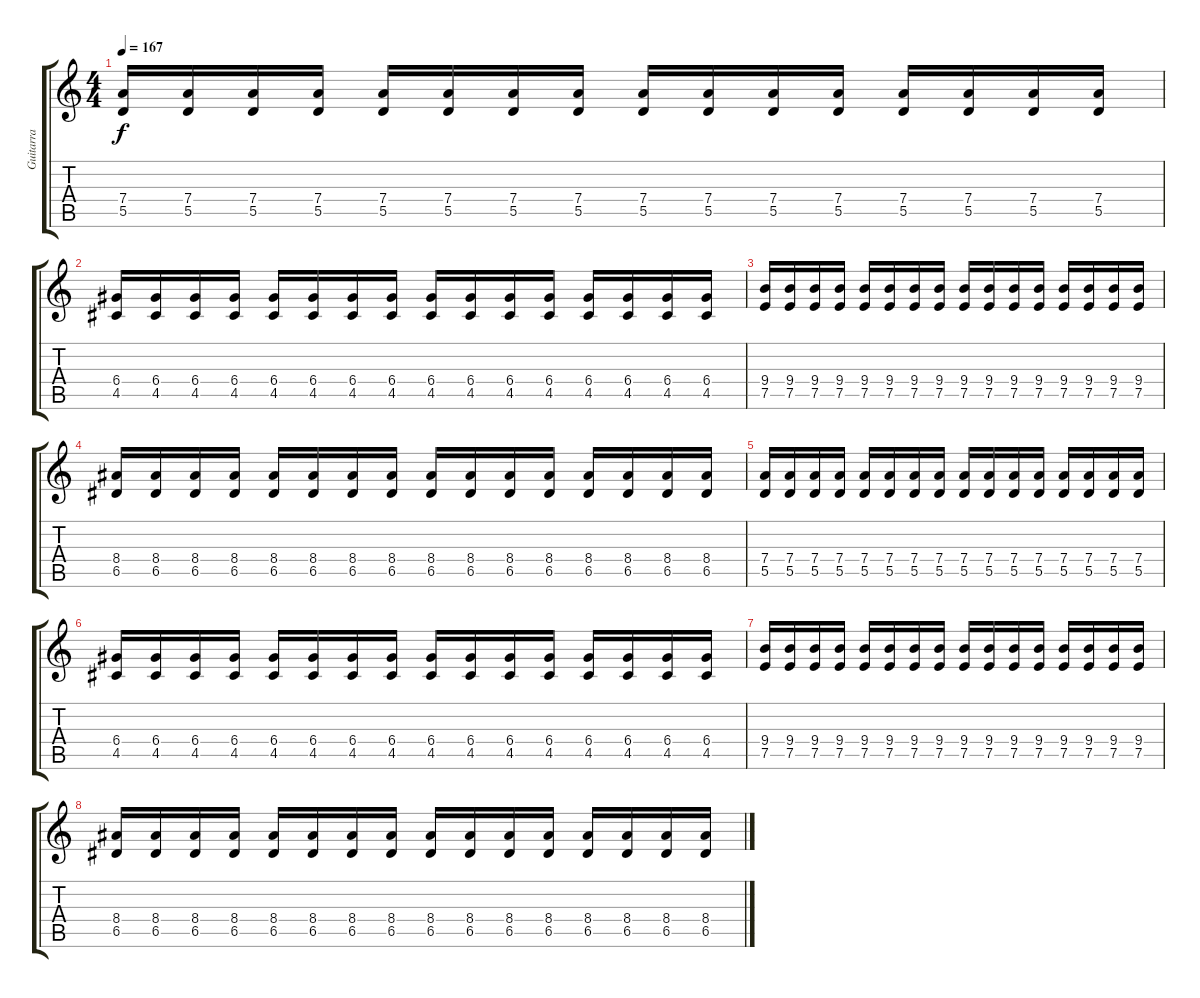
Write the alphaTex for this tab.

\track ("Guitarra" "Guitarra") {instrument distortionguitar}
\staff {score tabs}
\tuning (E4 B3 G3 D3 A2 E2) {hide}
\ts (4 4)
\tempo 167
\clef g2
\ks c
(7.4 5.5).16{dy f} (7.4 5.5).16 (7.4 5.5).16 (7.4 5.5).16 (7.4 5.5).16 (7.4 5.5).16 (7.4 5.5).16 (7.4 5.5).16 (7.4 5.5).16 (7.4 5.5).16 (7.4 5.5).16 (7.4 5.5).16 (7.4 5.5).16 (7.4 5.5).16 (7.4 5.5).16 (7.4 5.5).16 |
(6.4 4.5).16 (6.4 4.5).16 (6.4 4.5).16 (6.4 4.5).16 (6.4 4.5).16 (6.4 4.5).16 (6.4 4.5).16 (6.4 4.5).16 (6.4 4.5).16 (6.4 4.5).16 (6.4 4.5).16 (6.4 4.5).16 (6.4 4.5).16 (6.4 4.5).16 (6.4 4.5).16 (6.4 4.5).16 |
(9.4 7.5).16 (9.4 7.5).16 (9.4 7.5).16 (9.4 7.5).16 (9.4 7.5).16 (9.4 7.5).16 (9.4 7.5).16 (9.4 7.5).16 (9.4 7.5).16 (9.4 7.5).16 (9.4 7.5).16 (9.4 7.5).16 (9.4 7.5).16 (9.4 7.5).16 (9.4 7.5).16 (9.4 7.5).16 |
(8.4 6.5).16 (8.4 6.5).16 (8.4 6.5).16 (8.4 6.5).16 (8.4 6.5).16 (8.4 6.5).16 (8.4 6.5).16 (8.4 6.5).16 (8.4 6.5).16 (8.4 6.5).16 (8.4 6.5).16 (8.4 6.5).16 (8.4 6.5).16 (8.4 6.5).16 (8.4 6.5).16 (8.4 6.5).16 |
(7.4 5.5).16 (7.4 5.5).16 (7.4 5.5).16 (7.4 5.5).16 (7.4 5.5).16 (7.4 5.5).16 (7.4 5.5).16 (7.4 5.5).16 (7.4 5.5).16 (7.4 5.5).16 (7.4 5.5).16 (7.4 5.5).16 (7.4 5.5).16 (7.4 5.5).16 (7.4 5.5).16 (7.4 5.5).16 |
(6.4 4.5).16 (6.4 4.5).16 (6.4 4.5).16 (6.4 4.5).16 (6.4 4.5).16 (6.4 4.5).16 (6.4 4.5).16 (6.4 4.5).16 (6.4 4.5).16 (6.4 4.5).16 (6.4 4.5).16 (6.4 4.5).16 (6.4 4.5).16 (6.4 4.5).16 (6.4 4.5).16 (6.4 4.5).16 |
(9.4 7.5).16 (9.4 7.5).16 (9.4 7.5).16 (9.4 7.5).16 (9.4 7.5).16 (9.4 7.5).16 (9.4 7.5).16 (9.4 7.5).16 (9.4 7.5).16 (9.4 7.5).16 (9.4 7.5).16 (9.4 7.5).16 (9.4 7.5).16 (9.4 7.5).16 (9.4 7.5).16 (9.4 7.5).16 |
(8.4 6.5).16 (8.4 6.5).16 (8.4 6.5).16 (8.4 6.5).16 (8.4 6.5).16 (8.4 6.5).16 (8.4 6.5).16 (8.4 6.5).16 (8.4 6.5).16 (8.4 6.5).16 (8.4 6.5).16 (8.4 6.5).16 (8.4 6.5).16 (8.4 6.5).16 (8.4 6.5).16 (8.4 6.5).16
